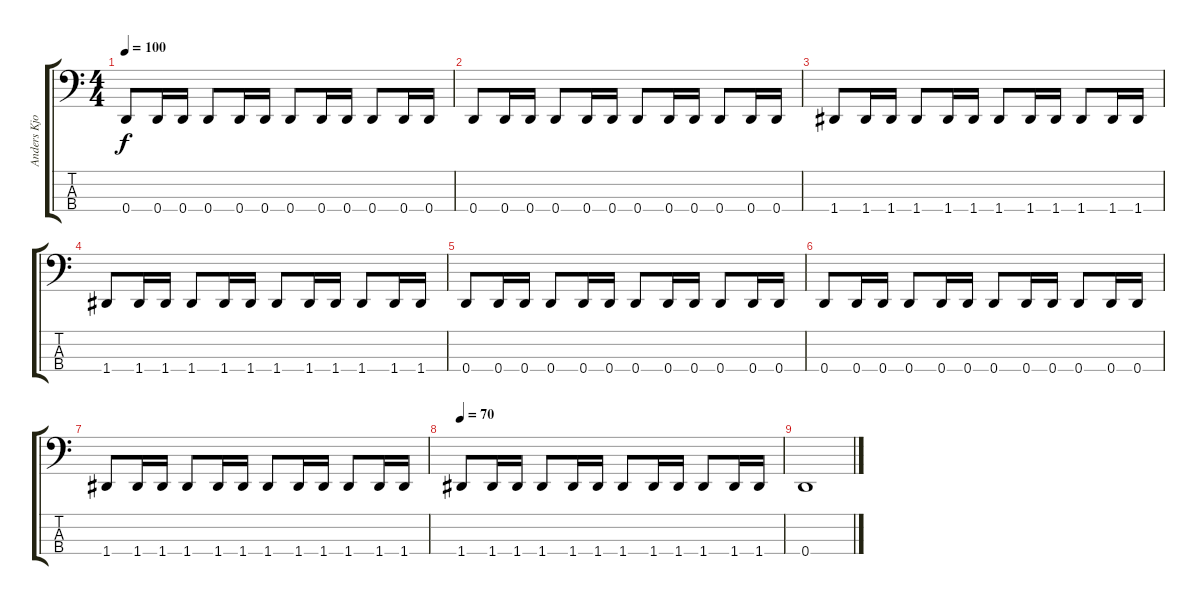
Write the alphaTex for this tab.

\track ("Anders Kjolholm" "Anders Kjo") {instrument electricbassfinger}
\staff {score tabs}
\tuning (G2 D2 A1 D1) {hide}
\ts (4 4)
\tempo 100
\clef f4
\ks c
0.4.8{dy f} 0.4.16 0.4.16 0.4.8 0.4.16 0.4.16 0.4.8 0.4.16 0.4.16 0.4.8 0.4.16 0.4.16 |
0.4.8 0.4.16 0.4.16 0.4.8 0.4.16 0.4.16 0.4.8 0.4.16 0.4.16 0.4.8 0.4.16 0.4.16 |
1.4.8 1.4.16 1.4.16 1.4.8 1.4.16 1.4.16 1.4.8 1.4.16 1.4.16 1.4.8 1.4.16 1.4.16 |
1.4.8 1.4.16 1.4.16 1.4.8 1.4.16 1.4.16 1.4.8 1.4.16 1.4.16 1.4.8 1.4.16 1.4.16 |
0.4.8 0.4.16 0.4.16 0.4.8 0.4.16 0.4.16 0.4.8 0.4.16 0.4.16 0.4.8 0.4.16 0.4.16 |
0.4.8 0.4.16 0.4.16 0.4.8 0.4.16 0.4.16 0.4.8 0.4.16 0.4.16 0.4.8 0.4.16 0.4.16 |
1.4.8 1.4.16 1.4.16 1.4.8 1.4.16 1.4.16 1.4.8 1.4.16 1.4.16 1.4.8 1.4.16 1.4.16 |
\tempo 70
1.4.8 1.4.16 1.4.16 1.4.8 1.4.16 1.4.16 1.4.8 1.4.16 1.4.16 1.4.8 1.4.16 1.4.16 |
0.4.1
